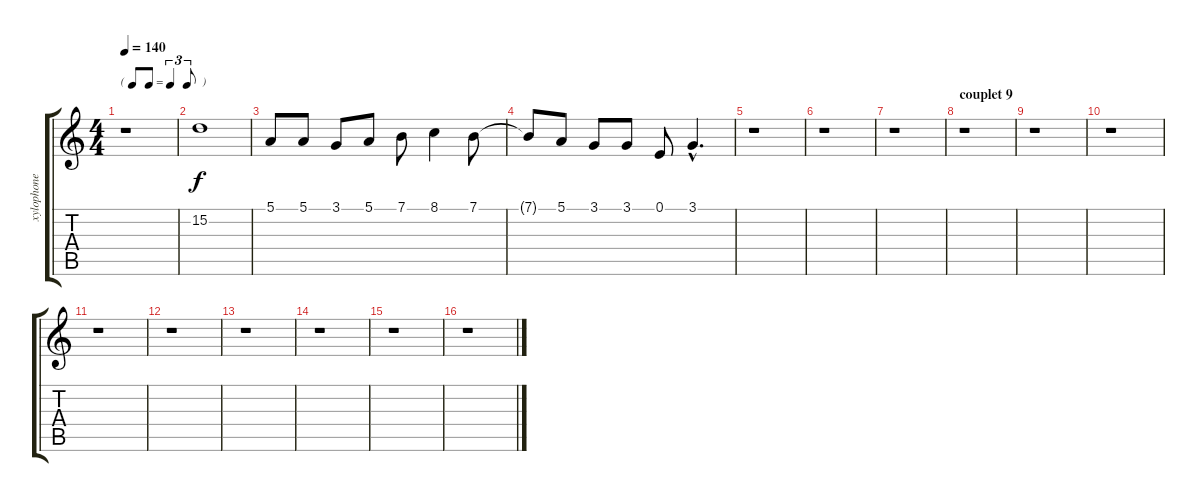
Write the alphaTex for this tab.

\track ("xylophone" "xylophone") {instrument glockenspiel}
\staff {score tabs}
\tuning (E4 B3 G3 D3 A2 E2) {hide}
\ts (4 4)
\tf triplet8th
\tempo 140
\clef g2
\ks c
r.1{dy pp} |
15.2.1{dy f} |
5.1.8 5.1.8 3.1.8 5.1.8 7.1.8 8.1.4 7.1.8 |
7.1{t}.8 5.1.8 3.1.8 3.1.8 0.1.8 3.1{hac}.4{d} |
r.1 |
r.1 |
r.1 |
\section ("" "couplet 9")
r.1 |
r.1 |
r.1 |
r.1 |
r.1 |
r.1 |
r.1 |
r.1 |
r.1
